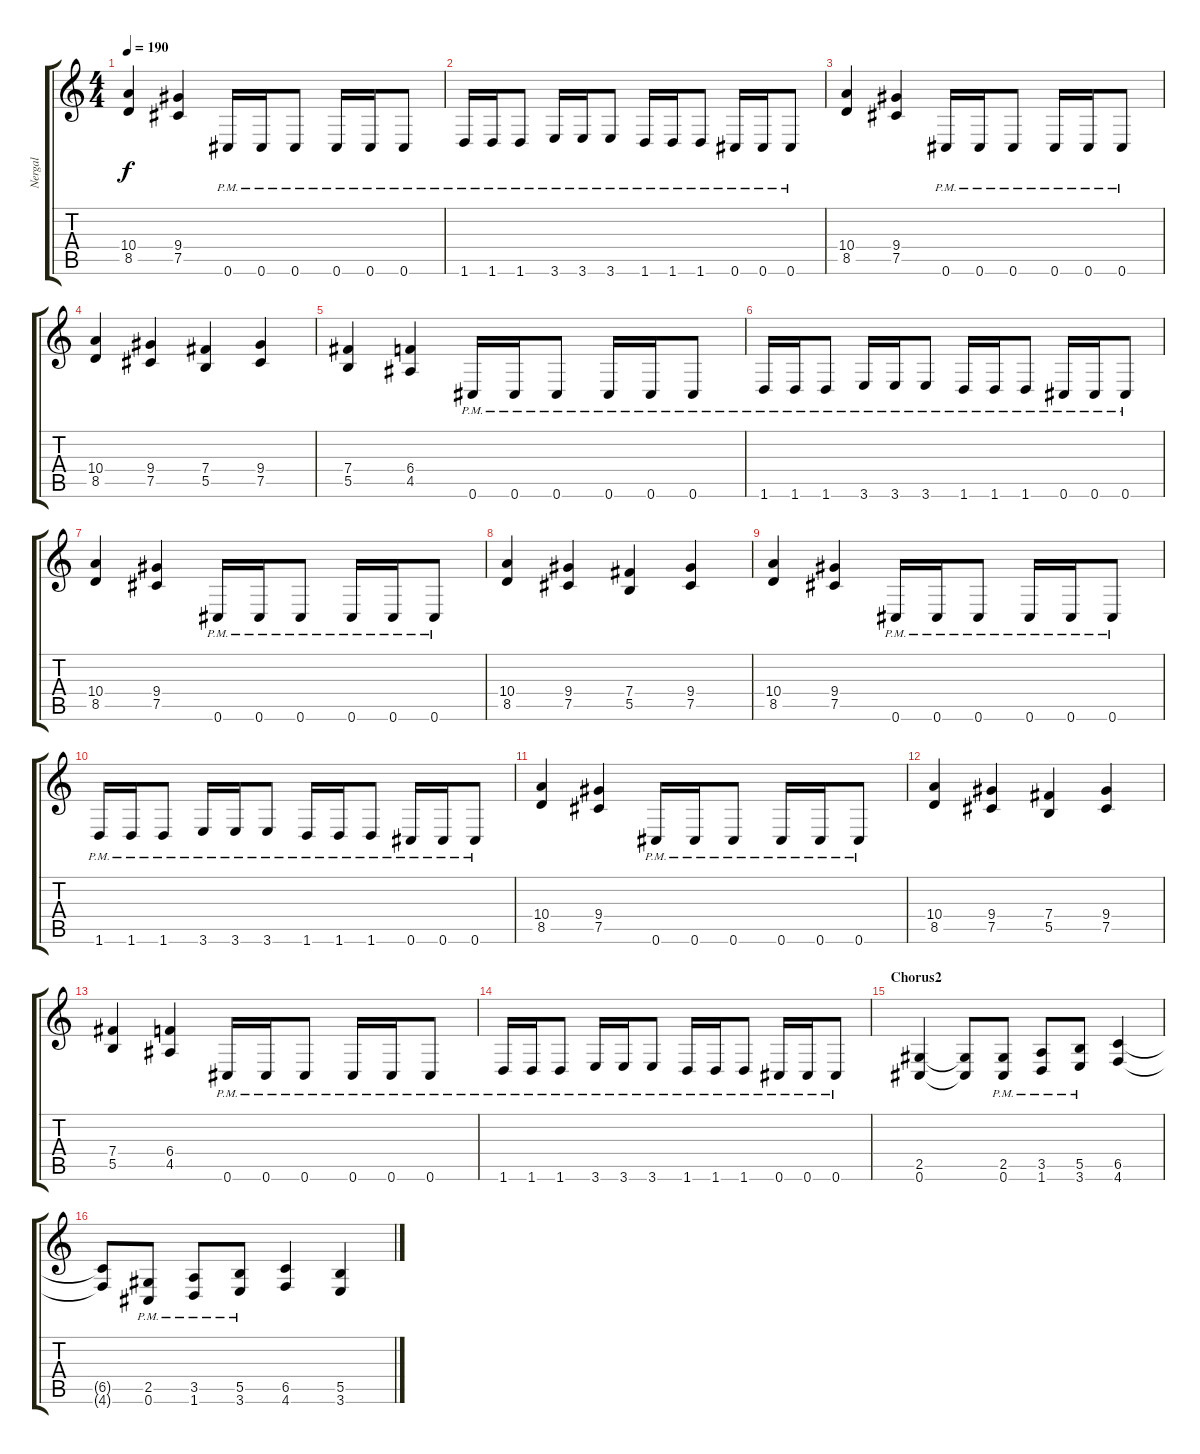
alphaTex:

\track ("Nergal" "Nergal") {instrument distortionguitar}
\staff {score tabs}
\tuning (Db4 Ab3 E3 B2 Gb2 Db2) {hide}
\ts (4 4)
\tempo 190
\clef g2
\ks c
(10.4 8.5).4{dy f} (9.4 7.5).4 0.6{pm}.16 0.6{pm}.16 0.6{pm}.8 0.6{pm}.16 0.6{pm}.16 0.6{pm}.8 |
1.6{pm}.16 1.6{pm}.16 1.6{pm}.8 3.6{pm}.16 3.6{pm}.16 3.6{pm}.8 1.6{pm}.16 1.6{pm}.16 1.6{pm}.8 0.6{pm}.16 0.6{pm}.16 0.6{pm}.8 |
(10.4 8.5).4 (9.4 7.5).4 0.6{pm}.16 0.6{pm}.16 0.6{pm}.8 0.6{pm}.16 0.6{pm}.16 0.6{pm}.8 |
(10.4 8.5).4 (9.4 7.5).4 (7.4 5.5).4 (9.4 7.5).4 |
(7.4 5.5).4 (6.4 4.5).4 0.6{pm}.16 0.6{pm}.16 0.6{pm}.8 0.6{pm}.16 0.6{pm}.16 0.6{pm}.8 |
1.6{pm}.16 1.6{pm}.16 1.6{pm}.8 3.6{pm}.16 3.6{pm}.16 3.6{pm}.8 1.6{pm}.16 1.6{pm}.16 1.6{pm}.8 0.6{pm}.16 0.6{pm}.16 0.6{pm}.8 |
(10.4 8.5).4 (9.4 7.5).4 0.6{pm}.16 0.6{pm}.16 0.6{pm}.8 0.6{pm}.16 0.6{pm}.16 0.6{pm}.8 |
(10.4 8.5).4 (9.4 7.5).4 (7.4 5.5).4 (9.4 7.5).4 |
(10.4 8.5).4 (9.4 7.5).4 0.6{pm}.16 0.6{pm}.16 0.6{pm}.8 0.6{pm}.16 0.6{pm}.16 0.6{pm}.8 |
1.6{pm}.16 1.6{pm}.16 1.6{pm}.8 3.6{pm}.16 3.6{pm}.16 3.6{pm}.8 1.6{pm}.16 1.6{pm}.16 1.6{pm}.8 0.6{pm}.16 0.6{pm}.16 0.6{pm}.8 |
(10.4 8.5).4 (9.4 7.5).4 0.6{pm}.16 0.6{pm}.16 0.6{pm}.8 0.6{pm}.16 0.6{pm}.16 0.6{pm}.8 |
(10.4 8.5).4 (9.4 7.5).4 (7.4 5.5).4 (9.4 7.5).4 |
(7.4 5.5).4 (6.4 4.5).4 0.6{pm}.16 0.6{pm}.16 0.6{pm}.8 0.6{pm}.16 0.6{pm}.16 0.6{pm}.8 |
1.6{pm}.16 1.6{pm}.16 1.6{pm}.8 3.6{pm}.16 3.6{pm}.16 3.6{pm}.8 1.6{pm}.16 1.6{pm}.16 1.6{pm}.8 0.6{pm}.16 0.6{pm}.16 0.6{pm}.8 |
\section ("" "Chorus2")
(2.5 0.6).4 (2.5{t} 0.6{t}).8 (2.5{pm} 0.6{pm}).8 (3.5{pm} 1.6{pm}).8 (5.5{pm} 3.6{pm}).8 (6.5 4.6).4 |
(6.5{t} 4.6{t}).8 (2.5{pm} 0.6{pm}).8 (3.5{pm} 1.6{pm}).8 (5.5{pm} 3.6{pm}).8 (6.5 4.6).4 (5.5 3.6).4
